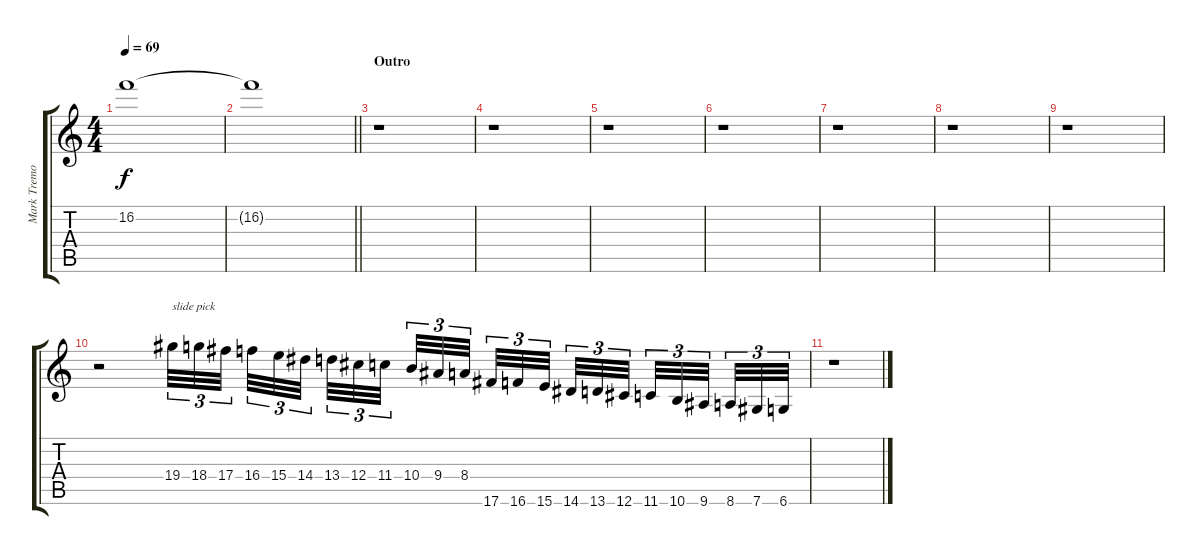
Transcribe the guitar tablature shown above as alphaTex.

\track ("Mark Tremonti" "Mark Tremo") {instrument distortionguitar}
\staff {score tabs}
\tuning (Db4 Db4 Ab3 Db3 Ab2 Db2) {hide}
\ts (4 4)
\tempo 69
\clef g2
\ks c
16.2{t}.1{dy f} |
\barLineRight lightlight
16.2{t}.1 |
\section ("" "Outro")
r.1 |
r.1 |
r.1 |
r.1 |
r.1 |
r.1 |
r.1 |
r.2 19.4.32{tu (3 2) txt "slide pick" volume 16 instrument guitarfretnoise} 18.4.32{tu (3 2)} 17.4.32{tu (3 2) beam splitsecondary} 16.4.32{tu (3 2)} 15.4.32{tu (3 2)} 14.4.32{tu (3 2) beam splitsecondary} 13.4.32{tu (3 2)} 12.4.32{tu (3 2)} 11.4.32{tu (3 2) beam splitsecondary} 10.4.32{tu (3 2)} 9.4.32{tu (3 2)} 8.4.32{tu (3 2)} 17.6.32{tu (3 2)} 16.6.32{tu (3 2)} 15.6.32{tu (3 2) beam splitsecondary} 14.6.32{tu (3 2)} 13.6.32{tu (3 2)} 12.6.32{tu (3 2) beam splitsecondary} 11.6.32{tu (3 2)} 10.6.32{tu (3 2)} 9.6.32{tu (3 2) beam splitsecondary} 8.6.32{tu (3 2)} 7.6.32{tu (3 2)} 6.6.32{tu (3 2)} |
r.1
